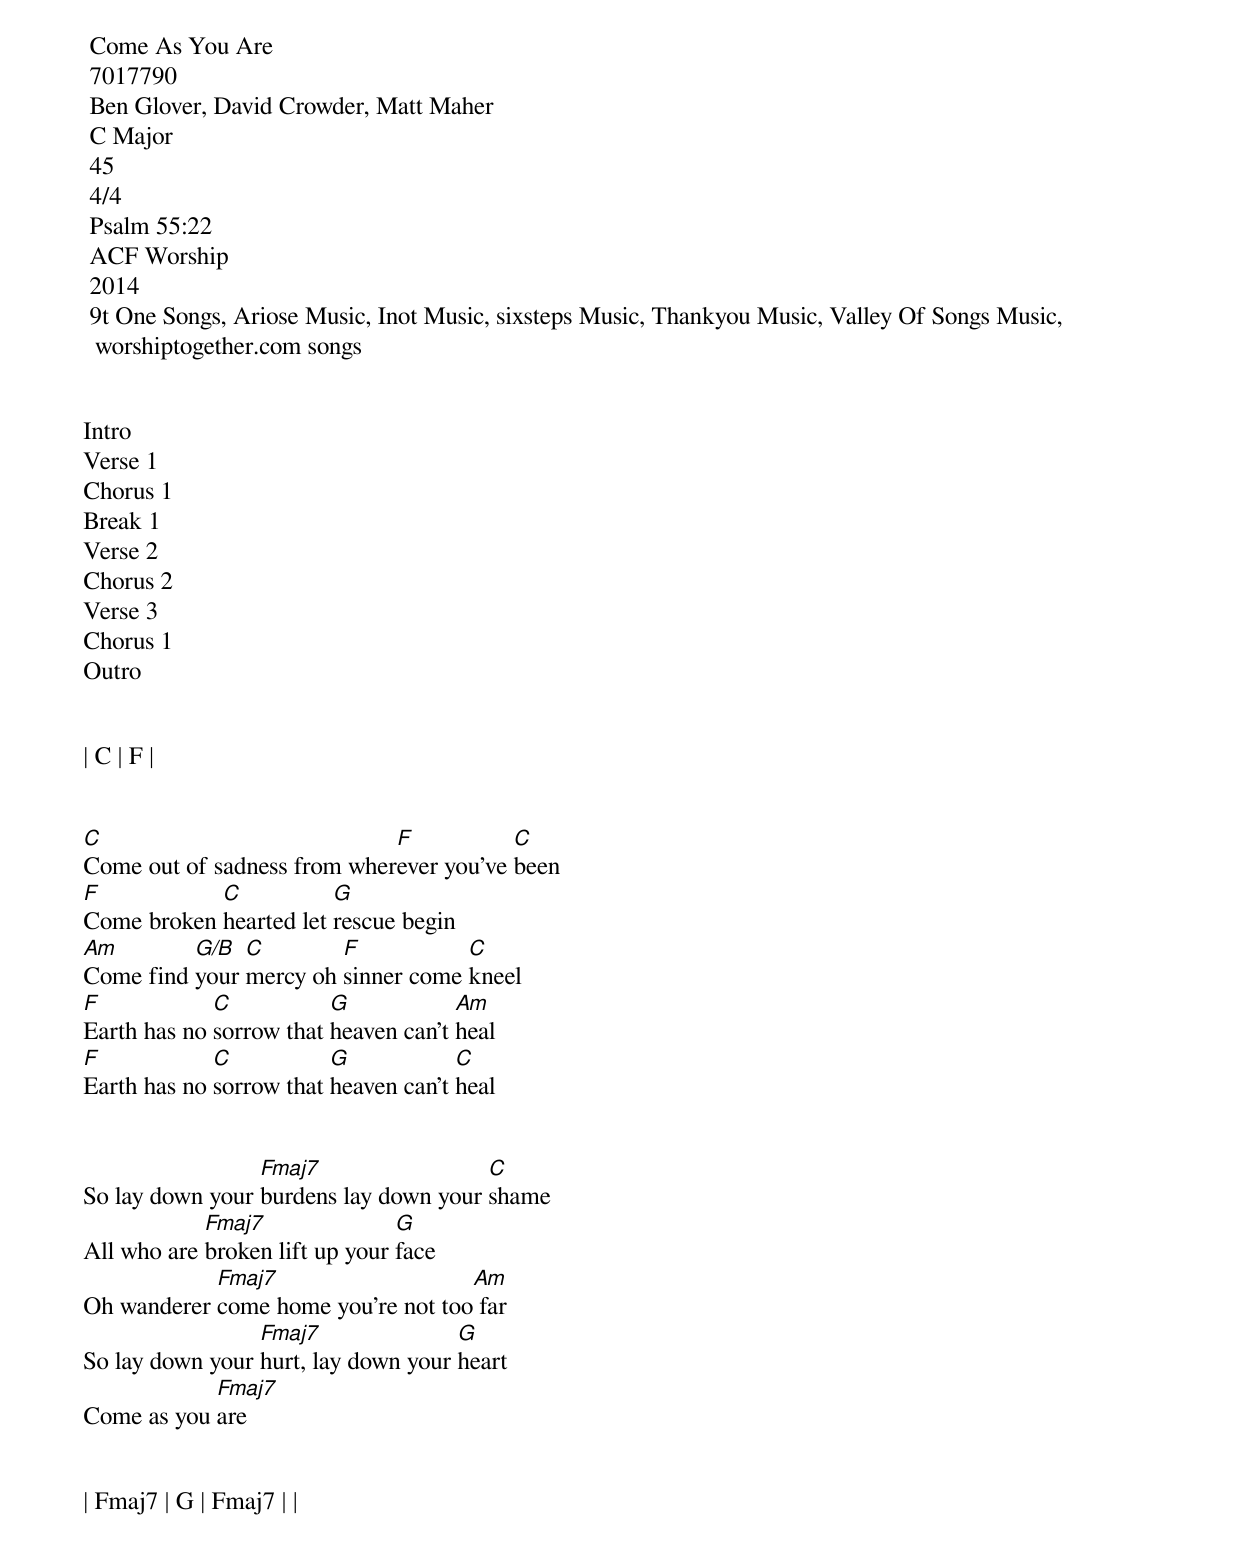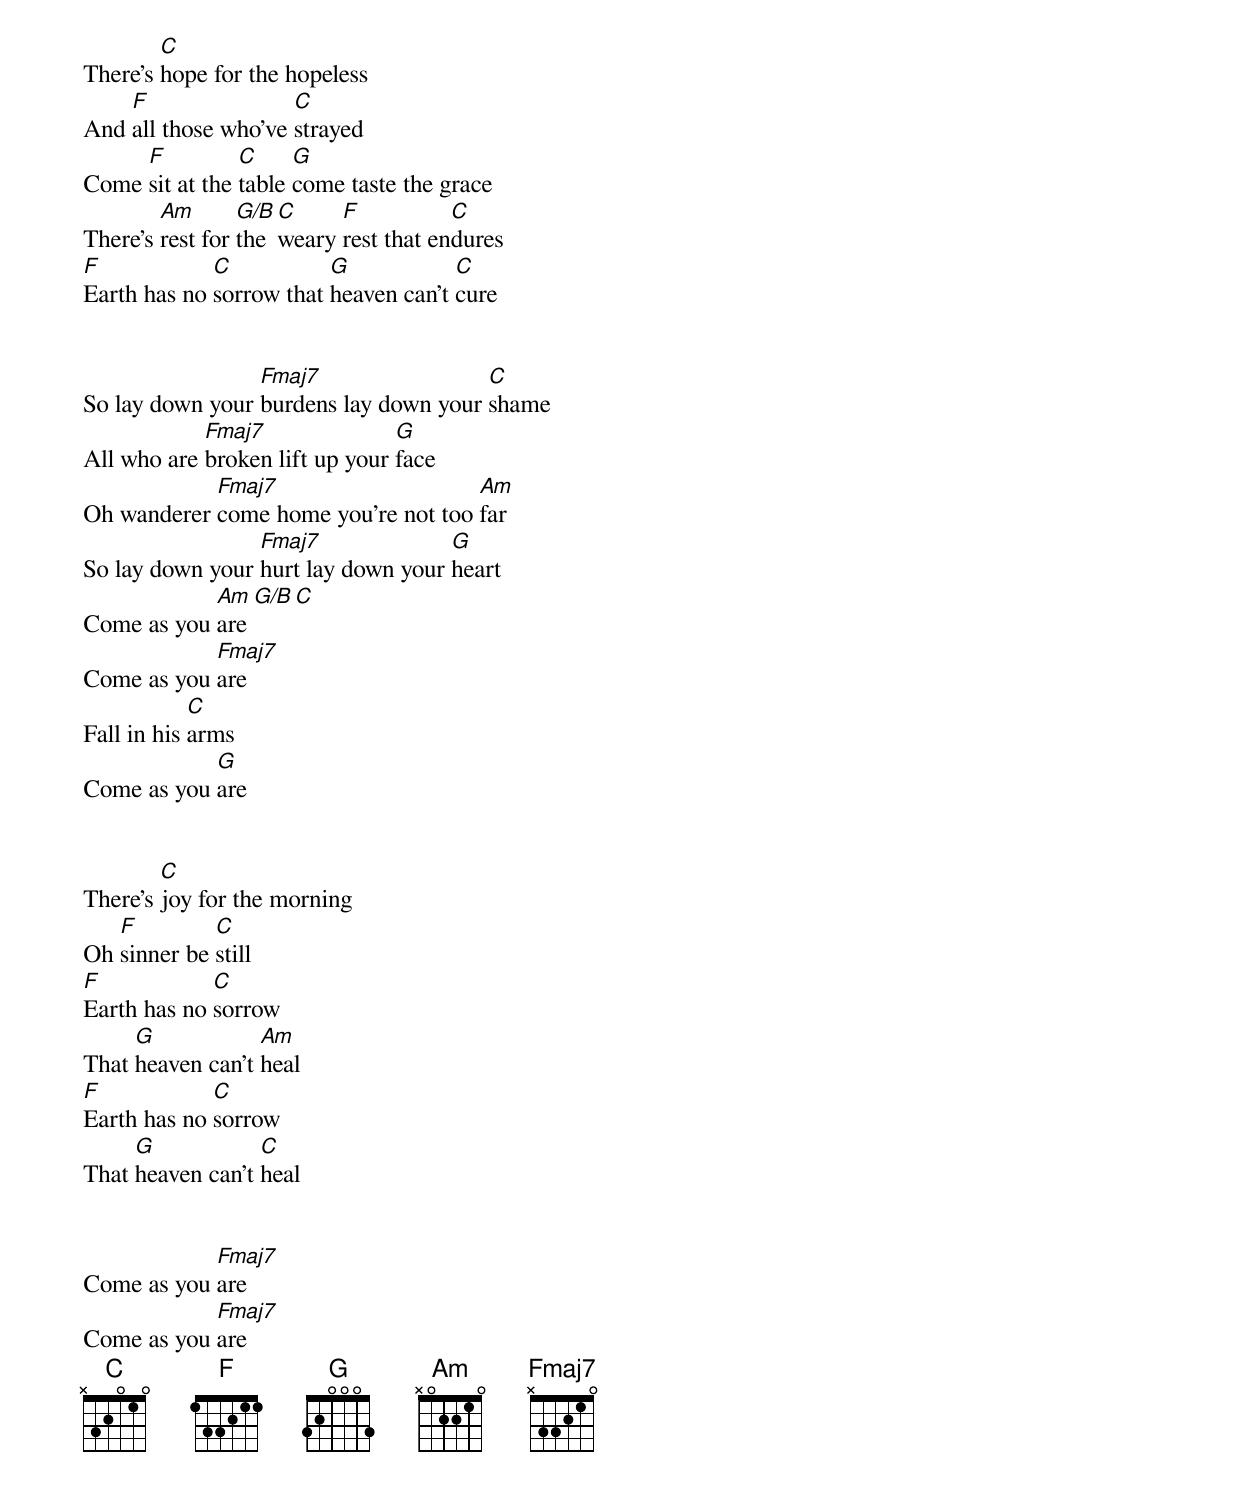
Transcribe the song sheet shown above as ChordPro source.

<song> Come As You Are
<ccli> 7017790
<composer> Ben Glover, David Crowder, Matt Maher
<key> C Major
<bpm> 45
<signature> 4/4
<verse> Psalm 55:22
<arranger> ACF Worship
<year> 2014
<publisher> 9t One Songs, Ariose Music, Inot Music, sixsteps Music, Thankyou Music, Valley Of Songs Music, worshiptogether.com songs

<order>
Intro
Verse 1
Chorus 1
Break 1
Verse 2
Chorus 2
Verse 3
Chorus 1
Outro

<Intro>
| C | F |

<Verse 1>
[C]Come out of sadness from wher[F]ever you've [C]been
[F]Come broken [C]hearted let [G]rescue begin
[Am]Come find [G/B]your [C]mercy oh [F]sinner come [C]kneel
[F]Earth has no [C]sorrow that [G]heaven can't [Am]heal
[F]Earth has no [C]sorrow that [G]heaven can't [C]heal

<Chorus 1>
So lay down your [Fmaj7]burdens lay down your [C]shame
All who are [Fmaj7]broken lift up your [G]face
Oh wanderer [Fmaj7]come home you're not too[Am] far
So lay down your [Fmaj7]hurt, lay down your [G]heart
Come as you [Fmaj7]are

<Break 1>
| Fmaj7 | G | Fmaj7 | |

<Verse 2>
There's [C]hope for the hopeless
And [F]all those who've [C]strayed
Come [F]sit at the [C]table [G]come taste the grace
There's [Am]rest for [G/B]the [C]weary [F]rest that en[C]dures
[F]Earth has no [C]sorrow that [G]heaven can't [C]cure

<Chorus 2>
So lay down your [Fmaj7]burdens lay down your [C]shame
All who are [Fmaj7]broken lift up your [G]face
Oh wanderer [Fmaj7]come home you're not too [Am]far
So lay down your [Fmaj7]hurt lay down your [G]heart
Come as you [Am]are [G/B][C]
Come as you [Fmaj7]are
Fall in his [C]arms
Come as you [G]are

<Verse 3>
There's [C]joy for the morning
Oh [F]sinner be [C]still
[F]Earth has no [C]sorrow
That [G]heaven can't [Am]heal
[F]Earth has no [C]sorrow
That [G]heaven can't [C]heal

<Outro>
Come as you [Fmaj7]are
Come as you [Fmaj7]are
